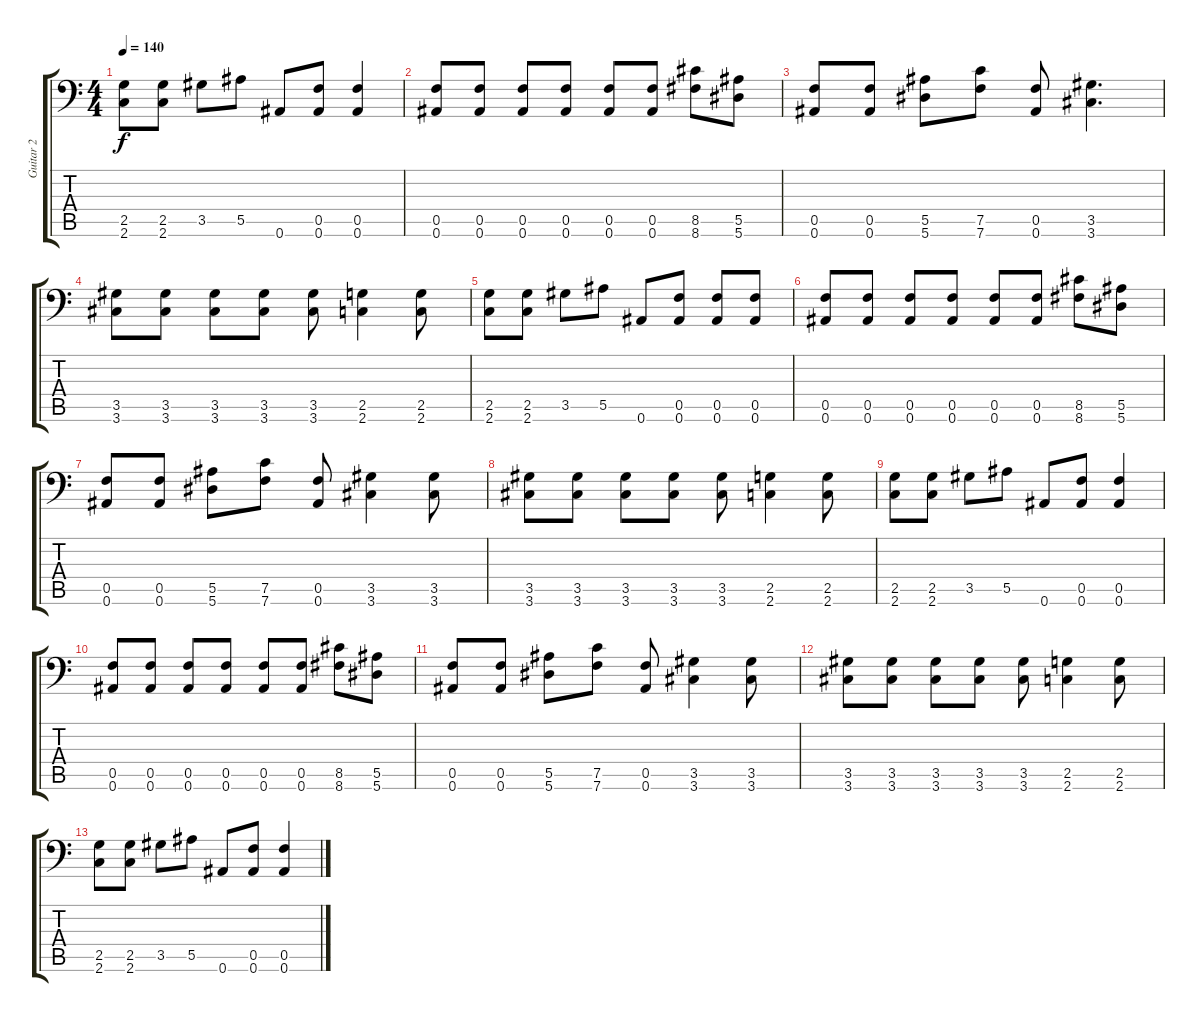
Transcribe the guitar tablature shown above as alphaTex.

\track ("Guitar 2" "Guitar 2") {instrument distortionguitar}
\staff {score tabs}
\tuning (C4 G3 Eb3 Bb2 F2 Bb1) {hide}
\ts (4 4)
\tempo 140
\clef f4
\ks c
(2.5 2.6).8{dy f} (2.5 2.6).8 3.5.8 5.5.8 0.6.8 (0.5 0.6).8 (0.5 0.6).4 |
(0.5 0.6).8 (0.5 0.6).8 (0.5 0.6).8 (0.5 0.6).8 (0.5 0.6).8 (0.5 0.6).8 (8.5 8.6).8 (5.5 5.6).8 |
(0.5 0.6).8 (0.5 0.6).8 (5.5 5.6).8 (7.5 7.6).8 (0.5 0.6).8 (3.5 3.6).4{d} |
(3.5 3.6).8 (3.5 3.6).8 (3.5 3.6).8 (3.5 3.6).8 (3.5 3.6).8 (2.5 2.6).4 (2.5 2.6).8 |
(2.5 2.6).8 (2.5 2.6).8 3.5.8 5.5.8 0.6.8 (0.5 0.6).8 (0.5 0.6).8 (0.5 0.6).8 |
(0.5 0.6).8 (0.5 0.6).8 (0.5 0.6).8 (0.5 0.6).8 (0.5 0.6).8 (0.5 0.6).8 (8.5 8.6).8 (5.5 5.6).8 |
(0.5 0.6).8 (0.5 0.6).8 (5.5 5.6).8 (7.5 7.6).8 (0.5 0.6).8 (3.5 3.6).4 (3.5 3.6).8 |
(3.5 3.6).8 (3.5 3.6).8 (3.5 3.6).8 (3.5 3.6).8 (3.5 3.6).8 (2.5 2.6).4 (2.5 2.6).8 |
(2.5 2.6).8 (2.5 2.6).8 3.5.8 5.5.8 0.6.8 (0.5 0.6).8 (0.5 0.6).4 |
(0.5 0.6).8 (0.5 0.6).8 (0.5 0.6).8 (0.5 0.6).8 (0.5 0.6).8 (0.5 0.6).8 (8.5 8.6).8 (5.5 5.6).8 |
(0.5 0.6).8 (0.5 0.6).8 (5.5 5.6).8 (7.5 7.6).8 (0.5 0.6).8 (3.5 3.6).4 (3.5 3.6).8 |
(3.5 3.6).8 (3.5 3.6).8 (3.5 3.6).8 (3.5 3.6).8 (3.5 3.6).8 (2.5 2.6).4 (2.5 2.6).8 |
(2.5 2.6).8 (2.5 2.6).8 3.5.8 5.5.8 0.6.8 (0.5 0.6).8 (0.5 0.6).4
